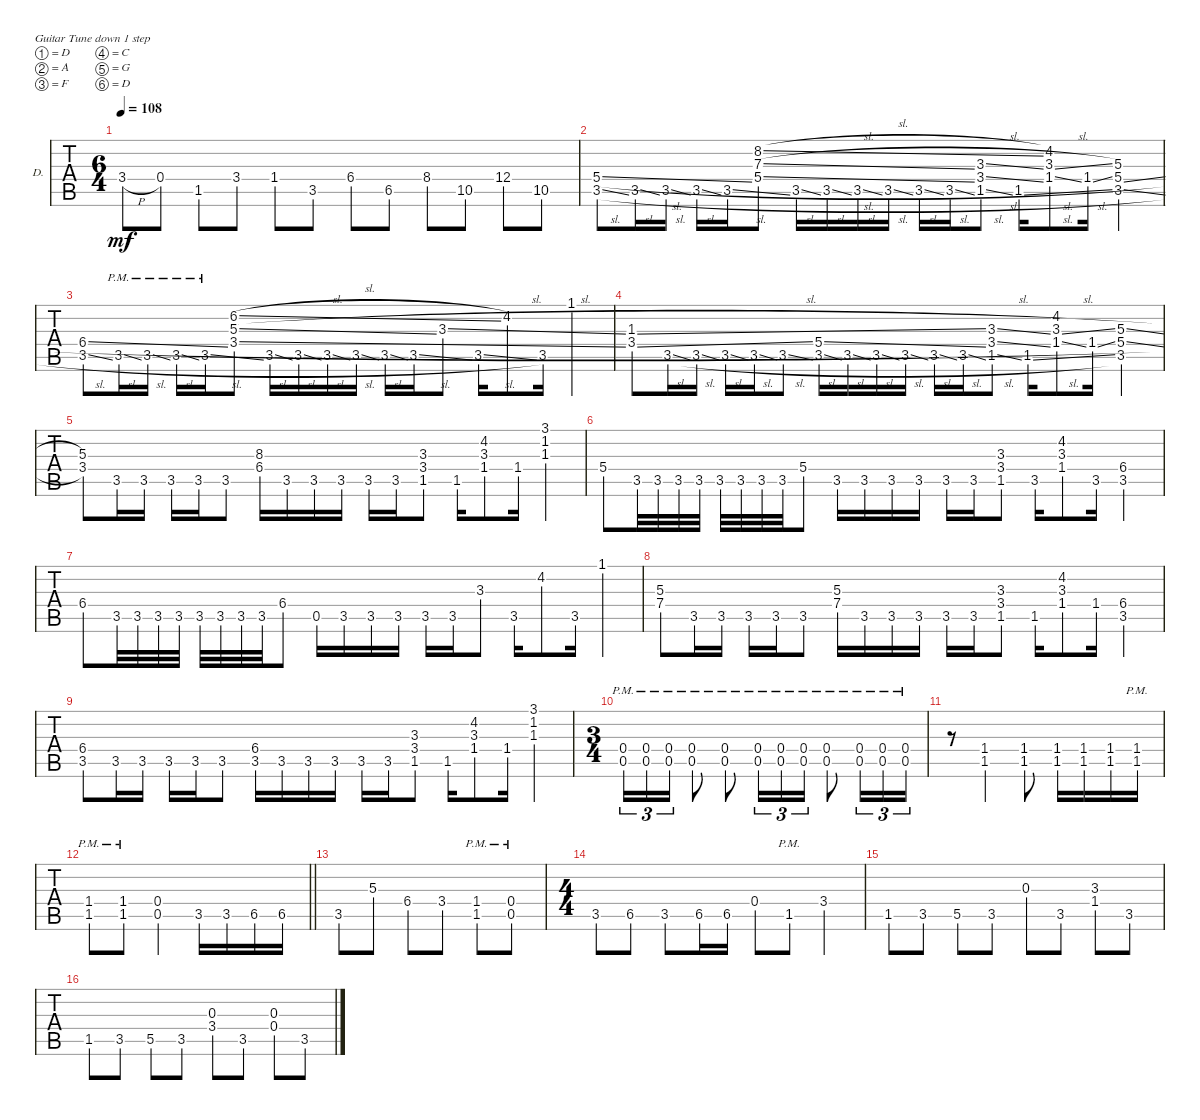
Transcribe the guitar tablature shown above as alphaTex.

\defaultSystemsLayout 4
\bracketExtendMode groupsimilarinstruments
\firstSystemTrackNameOrientation horizontal
\otherSystemsTrackNameOrientation horizontal
\track ("B." "D.") {solo instrument distortionguitar}
\staff {tabs}
\tuning (D4 A3 F3 C3 G2 D2)
\ts (6 4)
\tempo 108
\clef g2
\scale
0.333333
\ks c
3.4{h}.8{dy mf} 0.4.8 1.5.8 3.4.8 1.4.8 3.5.8 6.4.8 6.5.8 8.4.8 10.5.8 12.4.8 10.5.8 |
\scale
0.333333 (5.4{sl} 3.5{sl}).8 3.5{sl}.16 3.5{sl}.16 3.5{sl}.16 3.5{sl}.16 (5.4{sl} 7.3{sl} 8.2{sl}).8 3.5{sl}.16 3.5{sl}.16 3.5{sl}.16 3.5{sl}.16 3.5{sl}.16 3.5{sl}.16 (1.5{sl} 3.4{sl} 3.3{sl}).8 1.5{sl}.16 (1.4{sl} 3.3{sl} 4.2).8 1.4{sl}.16 (5.3 3.5{sl} 5.4{sl}).4 |
\scale
0.333333 (6.4{sl} 3.5{sl}).8 3.5{sl pm}.16 3.5{sl pm}.16 3.5{sl pm}.16 3.5{sl pm}.16 (3.4{sl} 5.3{sl} 6.2{sl}).8 3.5{sl}.16 3.5{sl}.16 3.5{sl}.16 3.5{sl}.16 3.5{sl}.16 3.5{sl}.16 3.3{sl}.8 3.5{sl}.16 4.2.8 3.5.16 1.1.4 |
(3.4{sl} 1.3{sl}).8 3.5{sl}.16 3.5{sl}.16 3.5{sl}.16 3.5{sl}.16 3.5{sl}.8 (3.5{sl} 5.4{sl}).16 3.5{sl}.16 3.5{sl}.16 3.5{sl}.16 3.5{sl}.16 3.5{sl}.16 (1.5{sl} 3.4{sl} 3.3{sl}).8 1.5{sl}.16 (1.4{sl} 3.3{sl} 4.2).8 1.4{sl}.16 (3.5 5.4{sl} 5.3{sl}).4 |
(3.4 5.3).8 3.5.16 3.5.16 3.5.16 3.5.16 3.5.8 (6.4 8.3).16 3.5.16 3.5.16 3.5.16 3.5.16 3.5.16 (1.5 3.4 3.3).8 1.5.16 (1.4 3.3 4.2).8 1.4.16 (1.3 1.2 3.1).4 |
5.4.8 3.5.32 3.5.32 3.5.32 3.5.32 3.5.32 3.5.32 3.5.32 3.5.32 5.4.8 3.5.16 3.5.16 3.5.16 3.5.16 3.5.16 3.5.16 (1.5 3.4 3.3).8 3.5.16 (1.4 3.3 4.2).8 3.5.16 (3.5 6.4).4 |
6.4.8 3.5.32 3.5.32 3.5.32 3.5.32 3.5.32 3.5.32 3.5.32 3.5.32 6.4.8 0.5.16 3.5.16 3.5.16 3.5.16 3.5.16 3.5.16 3.3.8 3.5.16 4.2.8 3.5.16 1.1.4 |
(7.4 5.3).8 3.5.16 3.5.16 3.5.16 3.5.16 3.5.8 (7.4 5.3).16 3.5.16 3.5.16 3.5.16 3.5.16 3.5.16 (1.5 3.4 3.3).8 1.5.16 (1.4 3.3 4.2).8 1.4.16 (3.5 6.4).4 |
(6.4 3.5).8 3.5.16 3.5.16 3.5.16 3.5.16 3.5.8 (6.4 3.5).16 3.5.16 3.5.16 3.5.16 3.5.16 3.5.16 (1.5 3.4 3.3).8 1.5.16 (1.4 3.3 4.2).8 1.4.16 (1.3 1.2 3.1).4 |
\ts (3 4)
\scale
0.333333 (0.5{pm} 0.4{pm}).16{tu (3 2)} (0.5{pm} 0.4{pm}).16{tu (3 2)} (0.4{pm} 0.5{pm}).16{tu (3 2)} (0.5{pm} 0.4{pm}).8 (0.5{pm} 0.4{pm}).8 (0.5{pm} 0.4{pm}).16{tu (3 2)} (0.5{pm} 0.4{pm}).16{tu (3 2)} (0.5{pm} 0.4{pm}).16{tu (3 2)} (0.4{pm} 0.5{pm}).8 (0.5{pm} 0.4{pm}).16{tu (3 2)} (0.5{pm} 0.4{pm}).16{tu (3 2)} (0.5{pm} 0.4{pm}).16{tu (3 2)} |
r.8 (1.4 1.5).4 (1.5 1.4).8 (1.5 1.4).16 (1.4 1.5).16 (1.4 1.5).16 (1.5{pm} 1.4{pm}).16 |
\scale
0.333333
\barLineRight lightlight
(1.5{pm} 1.4{pm}).8 (1.4{pm} 1.5{pm}).8 (0.5 0.4).4 3.5.16 3.5.16 6.5.16 6.5.16 |
3.5.8 5.3.8 6.4.8 3.4.8 (1.5{pm} 1.4{pm}).8 (0.4{pm} 0.5{pm}).8 |
\ts (4 4)
\scale
0.333333 3.5.8 6.5.8 3.5.8 6.5.16 6.5.16 0.4.8 1.5{pm}.8 3.4.4 |
1.5.8 3.5.8 5.5.8 3.5.8 0.3.8 3.5.8 (1.4 3.3).8 3.5.8 |
1.5.8 3.5.8 5.5.8 3.5.8 (3.4 0.3).8 3.5.8 (0.4 0.3).8 3.5.8
